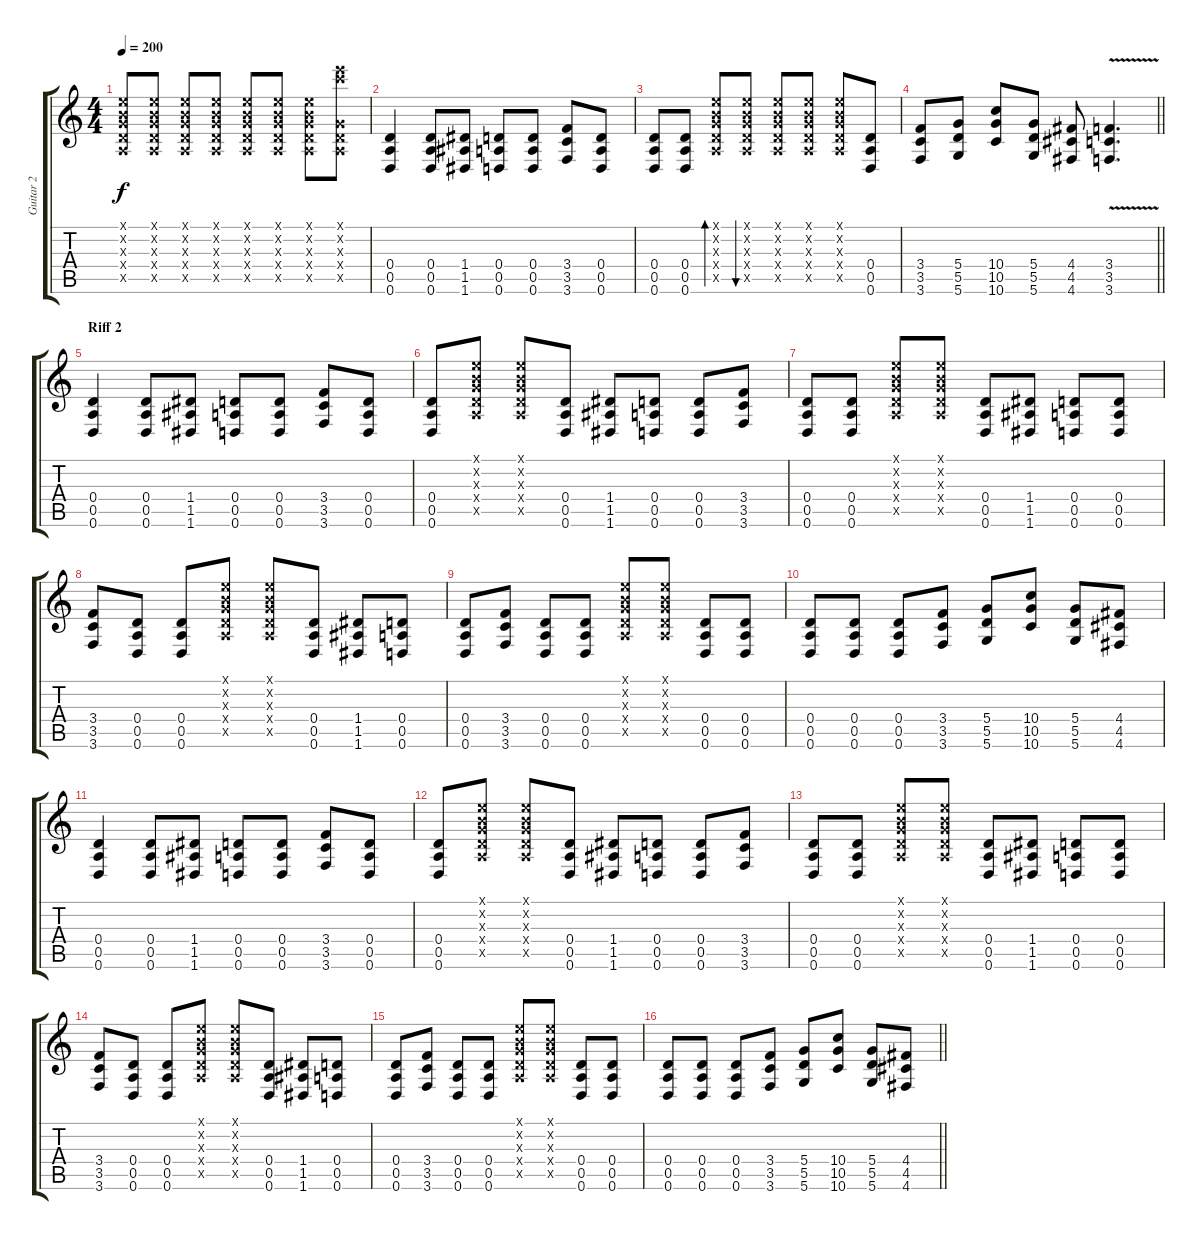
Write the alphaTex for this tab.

\track ("Guitar 2" "Guitar 2") {instrument overdrivenguitar}
\staff {score tabs}
\tuning (E4 B3 G3 D3 A2 D2) {hide}
\ts (4 4)
\tempo 200
\clef g2
\ks c
(0.1{x} 0.2{x} 0.3{x} 0.4{x} 0.5{x}).8{dy f} (0.1{x} 0.2{x} 0.3{x} 0.4{x} 0.5{x}).8 (0.1{x} 0.2{x} 0.3{x} 0.4{x} 0.5{x}).8 (0.1{x} 0.2{x} 0.3{x} 0.4{x} 0.5{x}).8 (0.1{x} 0.2{x} 0.3{x} 0.4{x} 0.5{x}).8 (0.1{x} 0.2{x} 0.3{x} 0.4{x} 0.5{x}).8 (0.1{x} 0.2{x} 0.3{x} 0.4{x} 0.5{x}).8 (12.1{x} 13.2{x} 0.3{x} 0.4{x} 0.5{x}).8 |
(0.4 0.5 0.6).4 (0.4 0.5 0.6).8 (1.4 1.5 1.6).8 (0.4 0.5 0.6).8 (0.4 0.5 0.6).8 (3.4 3.5 3.6).8 (0.4 0.5 0.6).8 |
(0.4 0.5 0.6).8 (0.4 0.5 0.6).8 (0.1{x} 0.2{x} 0.3{x} 0.4{x} 0.5{x}).8{bd 60} (0.1{x} 0.2{x} 0.3{x} 0.4{x} 0.5{x}).8{bu 60} (0.1{x} 0.2{x} 0.3{x} 0.4{x} 0.5{x}).8 (0.1{x} 0.2{x} 0.3{x} 0.4{x} 0.5{x}).8 (0.1{x} 0.2{x} 0.3{x} 0.4{x} 0.5{x}).8 (0.4 0.5 0.6).8 |
\barLineRight lightlight
(3.4 3.5 3.6).8 (5.4 5.5 5.6).8 (10.4 10.5 10.6).8 (5.4 5.5 5.6).8 (4.4 4.5 4.6).8 (3.4 3.5 3.6{v}).4{d} |
\section ("" "Riff 2")
(0.4 0.5 0.6).4 (0.4 0.5 0.6).8 (1.4 1.5 1.6).8 (0.4 0.5 0.6).8 (0.4 0.5 0.6).8 (3.4 3.5 3.6).8 (0.4 0.5 0.6).8 |
(0.4 0.5 0.6).8 (0.1{x} 0.2{x} 0.3{x} 0.4{x} 0.5{x}).8 (0.1{x} 0.2{x} 0.3{x} 0.4{x} 0.5{x}).8 (0.4 0.5 0.6).8 (1.4 1.5 1.6).8 (0.4 0.5 0.6).8 (0.4 0.5 0.6).8 (3.4 3.5 3.6).8 |
(0.4 0.5 0.6).8 (0.4 0.5 0.6).8 (0.1{x} 0.2{x} 0.3{x} 0.4{x} 0.5{x}).8 (0.1{x} 0.2{x} 0.3{x} 0.4{x} 0.5{x}).8 (0.4 0.5 0.6).8 (1.4 1.5 1.6).8 (0.4 0.5 0.6).8 (0.4 0.5 0.6).8 |
(3.4 3.5 3.6).8 (0.4 0.5 0.6).8 (0.4 0.5 0.6).8 (0.1{x} 0.2{x} 0.3{x} 0.4{x} 0.5{x}).8 (0.1{x} 0.2{x} 0.3{x} 0.4{x} 0.5{x}).8 (0.4 0.5 0.6).8 (1.4 1.5 1.6).8 (0.4 0.5 0.6).8 |
(0.4 0.5 0.6).8 (3.4 3.5 3.6).8 (0.4 0.5 0.6).8 (0.4 0.5 0.6).8 (0.1{x} 0.2{x} 0.3{x} 0.4{x} 0.5{x}).8 (0.1{x} 0.2{x} 0.3{x} 0.4{x} 0.5{x}).8 (0.4 0.5 0.6).8 (0.4 0.5 0.6).8 |
(0.4 0.5 0.6).8 (0.4 0.5 0.6).8 (0.4 0.5 0.6).8 (3.4 3.5 3.6).8 (5.4 5.5 5.6).8 (10.4 10.5 10.6).8 (5.4 5.5 5.6).8 (4.4 4.5 4.6).8 |
(0.4 0.5 0.6).4 (0.4 0.5 0.6).8 (1.4 1.5 1.6).8 (0.4 0.5 0.6).8 (0.4 0.5 0.6).8 (3.4 3.5 3.6).8 (0.4 0.5 0.6).8 |
(0.4 0.5 0.6).8 (0.1{x} 0.2{x} 0.3{x} 0.4{x} 0.5{x}).8 (0.1{x} 0.2{x} 0.3{x} 0.4{x} 0.5{x}).8 (0.4 0.5 0.6).8 (1.4 1.5 1.6).8 (0.4 0.5 0.6).8 (0.4 0.5 0.6).8 (3.4 3.5 3.6).8 |
(0.4 0.5 0.6).8 (0.4 0.5 0.6).8 (0.1{x} 0.2{x} 0.3{x} 0.4{x} 0.5{x}).8 (0.1{x} 0.2{x} 0.3{x} 0.4{x} 0.5{x}).8 (0.4 0.5 0.6).8 (1.4 1.5 1.6).8 (0.4 0.5 0.6).8 (0.4 0.5 0.6).8 |
(3.4 3.5 3.6).8 (0.4 0.5 0.6).8 (0.4 0.5 0.6).8 (0.1{x} 0.2{x} 0.3{x} 0.4{x} 0.5{x}).8 (0.1{x} 0.2{x} 0.3{x} 0.4{x} 0.5{x}).8 (0.4 0.5 0.6).8 (1.4 1.5 1.6).8 (0.4 0.5 0.6).8 |
(0.4 0.5 0.6).8 (3.4 3.5 3.6).8 (0.4 0.5 0.6).8 (0.4 0.5 0.6).8 (0.1{x} 0.2{x} 0.3{x} 0.4{x} 0.5{x}).8 (0.1{x} 0.2{x} 0.3{x} 0.4{x} 0.5{x}).8 (0.4 0.5 0.6).8 (0.4 0.5 0.6).8 |
\barLineRight lightlight
(0.4 0.5 0.6).8 (0.4 0.5 0.6).8 (0.4 0.5 0.6).8 (3.4 3.5 3.6).8 (5.4 5.5 5.6).8 (10.4 10.5 10.6).8 (5.4 5.5 5.6).8 (4.4 4.5 4.6).8
